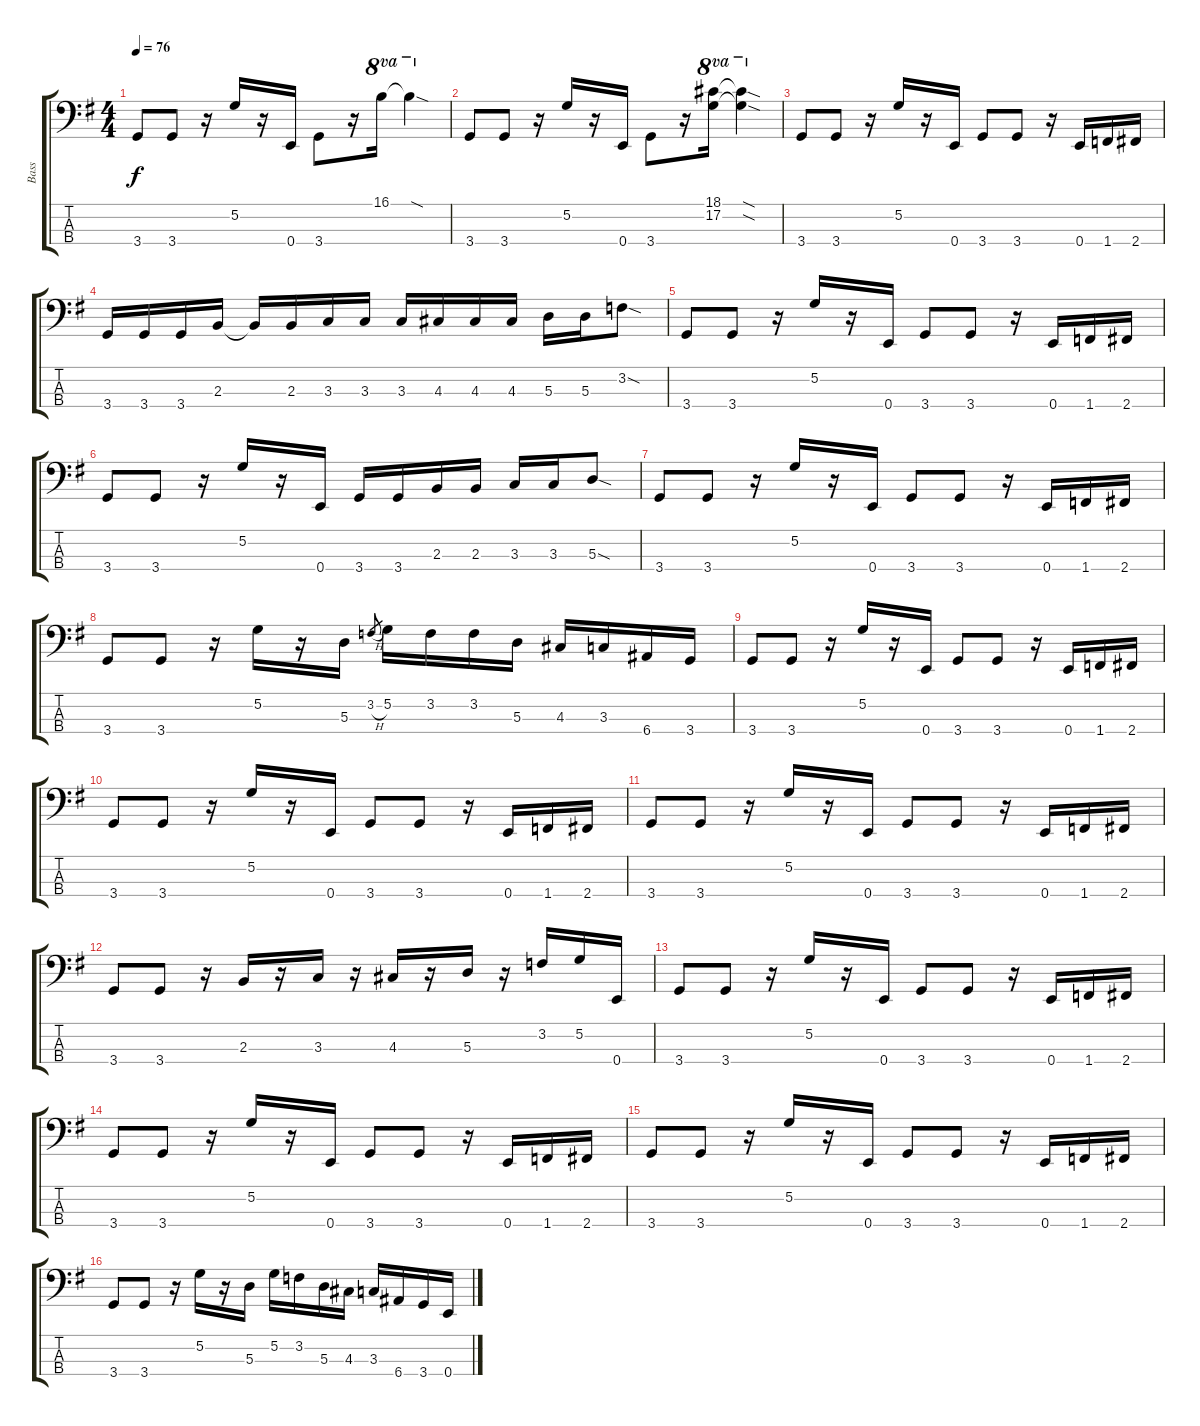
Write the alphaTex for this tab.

\track ("Bass" "Bass") {instrument electricbassfinger}
\staff {score tabs}
\tuning (G2 D2 A1 E1) {hide}
\ts (4 4)
\tempo 76
\clef f4
\ks eminor
3.4.8{dy f} 3.4.8 r.16 5.2.16 r.16 0.4.16 3.4.8 r.16 16.1.16{ot 8va} 16.1{sod t}.4{ot 8va} |
3.4.8 3.4.8 r.16 5.2.16 r.16 0.4.16 3.4.8 r.16 (18.1 17.2).16{ot 8va} (18.1{sod t} 17.2{sod t}).4{ot 8va} |
3.4.8 3.4.8 r.16 5.2.16 r.16 0.4.16 3.4.8 3.4.8 r.16 0.4.16 1.4.16 2.4.16 |
3.4.16 3.4.16 3.4.16 2.3.16 2.3{t}.16 2.3.16 3.3.16 3.3.16 3.3.16 4.3.16 4.3.16 4.3.16 5.3.16 5.3.16 3.2{sod}.8 |
3.4.8 3.4.8 r.16 5.2.16 r.16 0.4.16 3.4.8 3.4.8 r.16 0.4.16 1.4.16 2.4.16 |
3.4.8 3.4.8 r.16 5.2.16 r.16 0.4.16 3.4.16 3.4.16 2.3.16 2.3.16 3.3.16 3.3.16 5.3{sod}.8 |
3.4.8 3.4.8 r.16 5.2.16 r.16 0.4.16 3.4.8 3.4.8 r.16 0.4.16 1.4.16 2.4.16 |
3.4.8 3.4.8 r.16 5.2.16 r.16 5.3.16 3.2{h}.8{gr} 5.2.16 3.2.16 3.2.16 5.3.16 4.3.16 3.3.16 6.4.16 3.4.16 |
3.4.8 3.4.8 r.16 5.2.16 r.16 0.4.16 3.4.8 3.4.8 r.16 0.4.16 1.4.16 2.4.16 |
3.4.8 3.4.8 r.16 5.2.16 r.16 0.4.16 3.4.8 3.4.8 r.16 0.4.16 1.4.16 2.4.16 |
3.4.8 3.4.8 r.16 5.2.16 r.16 0.4.16 3.4.8 3.4.8 r.16 0.4.16 1.4.16 2.4.16 |
3.4.8 3.4.8 r.16 2.3.16 r.16 3.3.16 r.16 4.3.16 r.16 5.3.16 r.16 3.2.16 5.2.16 0.4.16 |
3.4.8 3.4.8 r.16 5.2.16 r.16 0.4.16 3.4.8 3.4.8 r.16 0.4.16 1.4.16 2.4.16 |
3.4.8 3.4.8 r.16 5.2.16 r.16 0.4.16 3.4.8 3.4.8 r.16 0.4.16 1.4.16 2.4.16 |
3.4.8 3.4.8 r.16 5.2.16 r.16 0.4.16 3.4.8 3.4.8 r.16 0.4.16 1.4.16 2.4.16 |
3.4.8 3.4.8 r.16 5.2.16 r.16 5.3.16 5.2.16 3.2.16 5.3.16 4.3.16 3.3.16 6.4.16 3.4.16 0.4.16
